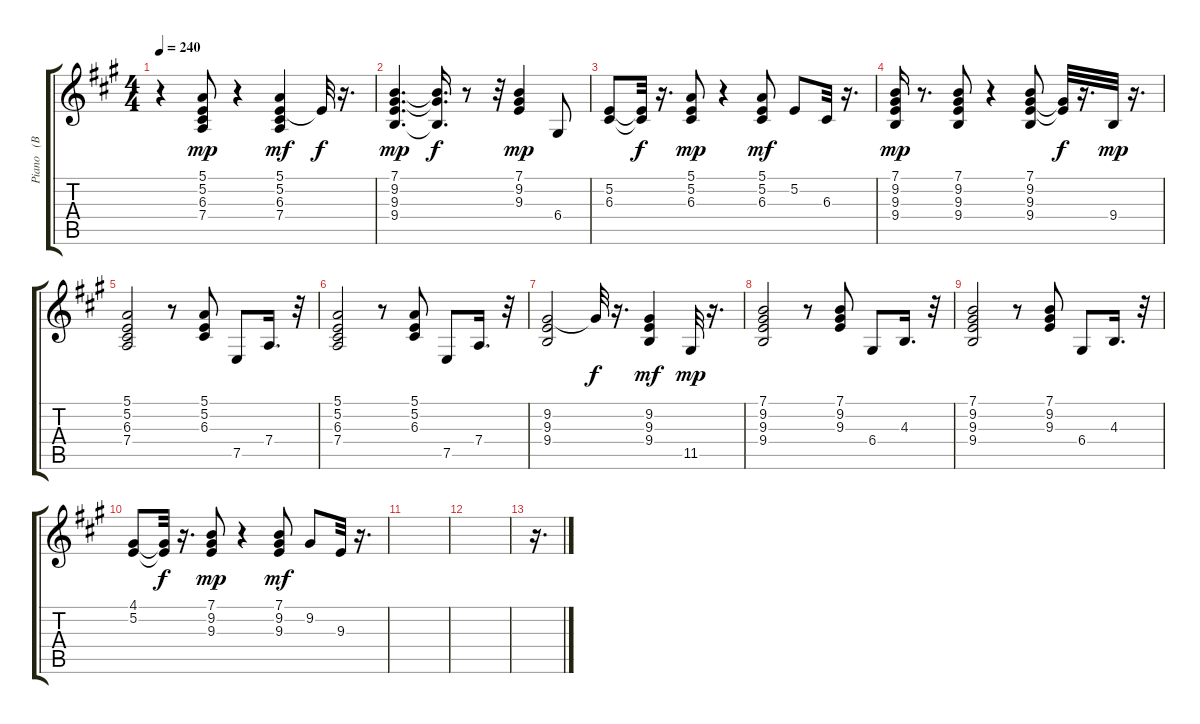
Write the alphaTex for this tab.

\track ("Piano   (BB)" "Piano   (B") {instrument electricpiano1}
\staff {score tabs}
\tuning (E4 B3 G3 D3 A2 E2) {hide}
\ts (4 4)
\tempo 240
\clef g2
\ks a
r.4{dy mp} (5.1 5.2 6.3 7.4).8 r.4 (5.1 5.2 6.3 7.4).4{dy mf} 5.2{t}.32{dy f} r.16{d} |
(7.1 9.2 9.3 9.4).4{d dy mp} (7.1{t} 9.2{t} 9.4{t}).16{d dy f} r.8 r.32 (7.1 9.2 9.3).4{dy mp} 6.4.8 |
(5.2 6.3).8 (5.2{t} 6.3{t}).32{dy f} r.16{d} (5.1 5.2 6.3).8{dy mp} r.4 (5.1 5.2 6.3).8{dy mf} 5.2.8 6.3.32 r.16{d} |
(7.1 9.2 9.3 9.4).16{dy mp} r.8{d} (7.1 9.2 9.3 9.4).8 r.4 (7.1 9.2 9.3 9.4).8 (9.2{t} 9.3{t}).32{dy f} r.16{d} 9.4.32{dy mp} r.16{d} |
(5.1 5.2 6.3 7.4).2 r.8 (5.1 5.2 6.3).8 7.5.8 7.4.16{d} r.32 |
(5.1 5.2 6.3 7.4).2 r.8 (5.1 5.2 6.3).8 7.5.8 7.4.16{d} r.32 |
(9.2 9.3 9.4).2 9.2{t}.32{dy f} r.16{d} (9.2 9.3 9.4).4{dy mf} 11.5.32{dy mp} r.16{d} |
(7.1 9.2 9.3 9.4).2 r.8 (7.1 9.2 9.3).8 6.4.8 4.3.16{d} r.32 |
(7.1 9.2 9.3 9.4).2 r.8 (7.1 9.2 9.3).8 6.4.8 4.3.16{d} r.32 |
(4.1 5.2).8 (4.1{t} 5.2{t}).32{dy f} r.16{d} (7.1 9.2 9.3).8{dy mp} r.4 (7.1 9.2 9.3).8{dy mf} 9.2.8 9.3.32 r.16{d} |
|
|
r.16{d}
